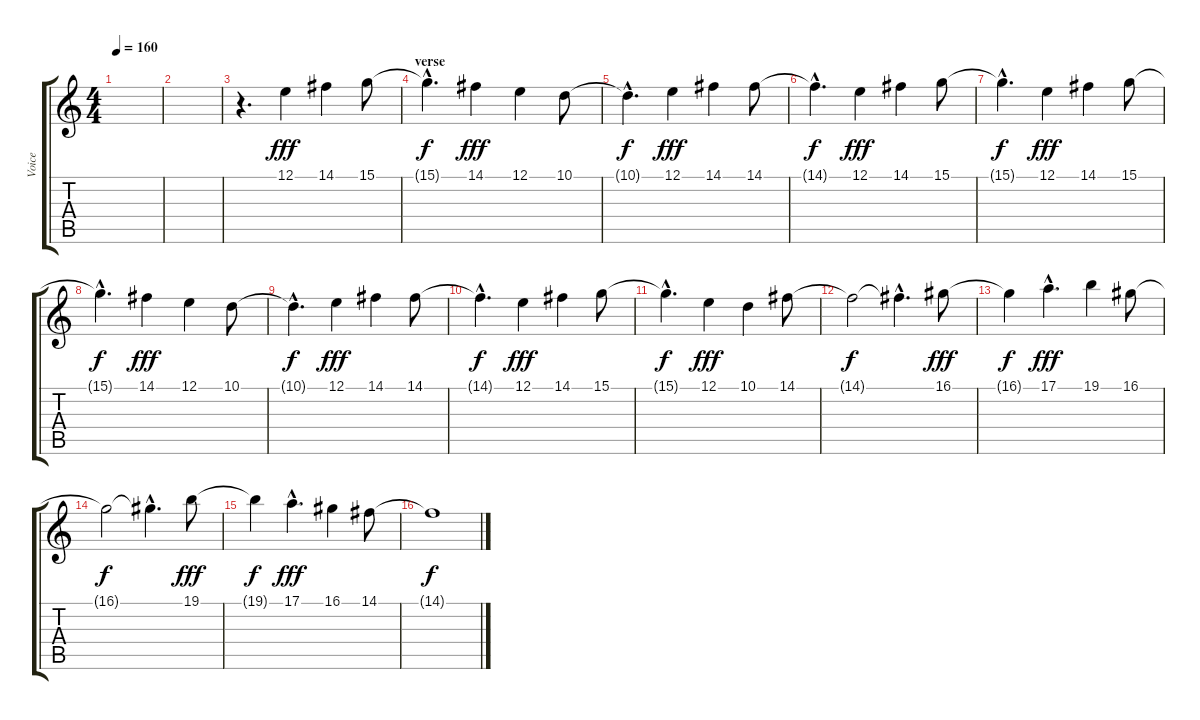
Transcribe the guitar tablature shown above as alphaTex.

\track ("Voice" "Voice") {instrument choiraahs}
\staff {score tabs}
\tuning (E4 B3 G3 D3 A2 E2) {hide}
\ts (4 4)
\tempo 160
\clef g2
\ks c
|
|
r.4{d} 12.1.4{dy fff} 14.1.4 15.1.8 |
\section ("" "verse")
15.1{hac t}.4{d dy f} 14.1.4{dy fff} 12.1.4 10.1.8 |
10.1{hac t}.4{d dy f} 12.1.4{dy fff} 14.1.4 14.1.8 |
14.1{hac t}.4{d dy f} 12.1.4{dy fff} 14.1.4 15.1.8 |
15.1{hac t}.4{d dy f} 12.1.4{dy fff} 14.1.4 15.1.8 |
15.1{hac t}.4{d dy f} 14.1.4{dy fff} 12.1.4 10.1.8 |
10.1{hac t}.4{d dy f} 12.1.4{dy fff} 14.1.4 14.1.8 |
14.1{hac t}.4{d dy f} 12.1.4{dy fff} 14.1.4 15.1.8 |
15.1{hac t}.4{d dy f} 12.1.4{dy fff} 10.1.4 14.1.8 |
14.1{t}.2{dy f} 14.1{hac t}.4{d} 16.1.8{dy fff} |
16.1{t}.4{dy f} 17.1{hac}.4{d dy fff} 19.1.4 16.1.8 |
16.1{t}.2{dy f} 16.1{hac t}.4{d} 19.1.8{dy fff} |
19.1{t}.4{dy f} 17.1{hac}.4{d dy fff} 16.1.4 14.1.8 |
14.1{t}.1{dy f}
